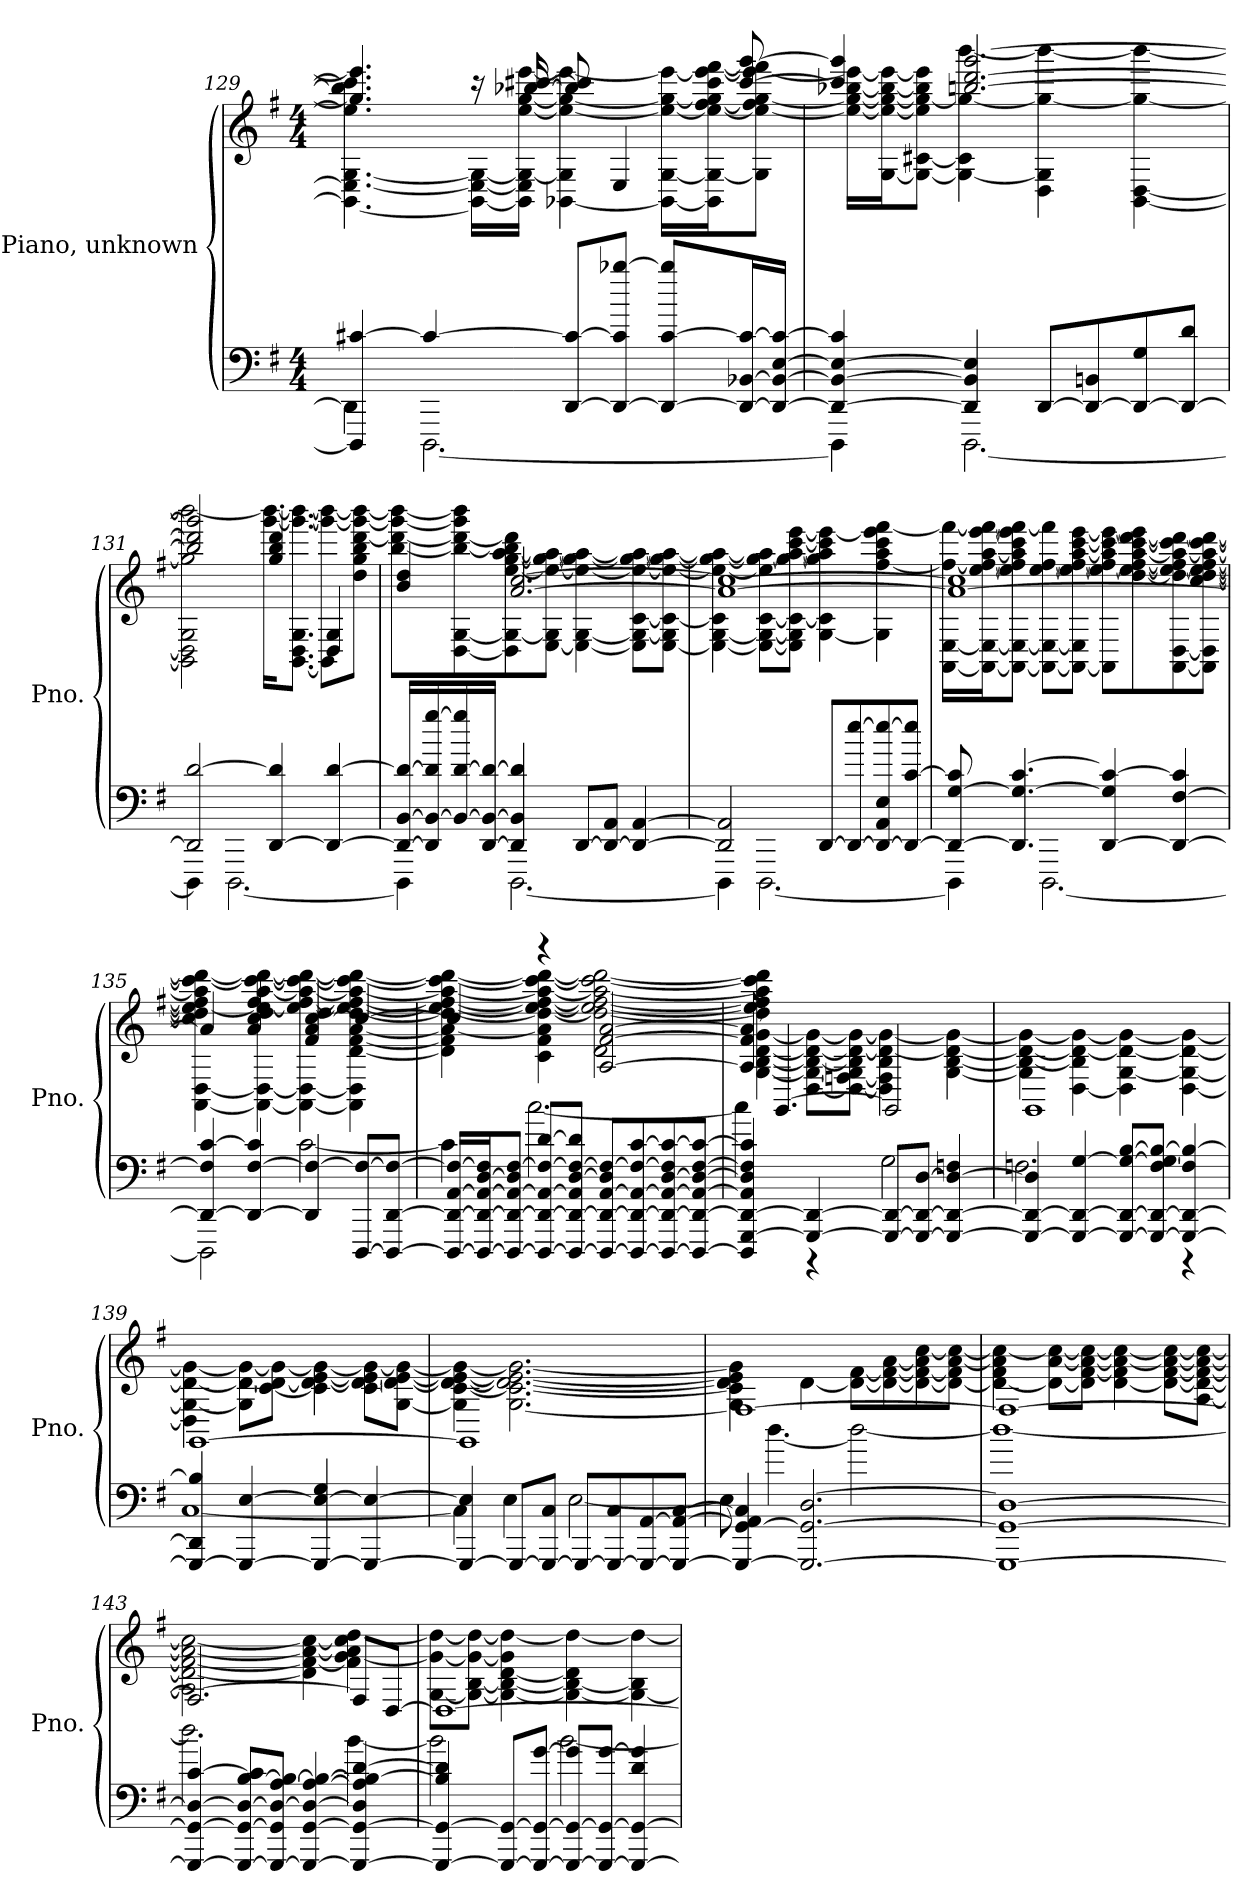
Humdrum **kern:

**kern	**kern
*part1	*part1
*staff2	*staff1
*I"Piano, unknown	*
*I'Pno.	*
*clefF4	*clefG2
*k[f#]	*k[f#]
*M4/4	*M4/4
=129	=129
*^	*^
4DDD/] [4c#X/	4DD\]	4.gg/] 4.eee/]	4.BB-\_ 4.E\_ [4.G\ 4.ee\] 4.bb-\] 4.ccc#\]
4c#/_	[2.DDD\	.	.
.	.	16r	16BB-\_ 16E\_ 16G\_LL
.	.	[16bb-X/ [16ccc#X/	16BB-\] 16E\] 16G\_ [16ee\ [16gg\ [16eee\JJ
[8DD/ 8c#/_L	.	8bb-/] 8ccc#/]	[4BB-X\ 4G\] 4ee\_ 4gg\_ 4eee\_
8DD/_ 8c#/] [8bb-X/J	.	4E/	.
8DD/_ [8c#/ 8bb-/]L	.	.	16BB-\_ [16G\ 16ee\_ 16gg\_ 16eee\_LL
.	.	.	16BB-\] 16G\_ 16ee\_ [16ff#\ 16gg\] 16ccc#\ 16eee\_ [16fff#\J
16DD/_ [16BB-X/ 16c#/_L	.	[8ccc#/ [8ggg/	8G\] 8ee\_ 8ff#\] [8gg\ 8eee\_ 8fff#\]J
16DD/_ 16BB-/_ [16E/ 16c#/_JJ	.	.	.
!!LO:LB:g=z	!!
=130	=130	=130	=130
4DD/_ 4BB-/_ 4E/_ 4c#/]	4DDD\]	4ccc#/] 4ggg/]	16ee\_ 16gg\_ [16bb-X\ 16eee\_LL
.	.	.	[16G\ 16ee\_ 16gg\_ 16bb-\_ 16eee\_J
.	.	.	8G\_ [8c#X\ 8ee\] 8gg\_ 8bb-\] 8eee\]J
4DD/] 4BB-/] 4E/]	[2.DDD\	[2.bbn/ [2.ddd/ [2.ggg/	4G\_ 4c#\] 4gg\_ [4bbb\
[8DD/L	.	.	4D\ 4G\] 4gg\_ 4bbb\_
8DD/_ 8BBn/	.	.	.
8DD/_ 8G/	.	.	[4BB\ [4D\ 4gg\_ 4bbb\_
8DD/_ 8d/J	.	.	.
=131	=131	=131	=131
2DD/] [2d/	4DDD\]	2bb/] 2ddd/] 2ggg/]	2BB\] 2D\] 2G\ 2gg\] 2bbb\_
.	[2.DDD\	.	.
[4DD/ 4d/]	.	4gg/' 4bb/' 4ddd/'	[16ggg\ 16bbb\_KL
.	.	.	[8.BB\ 8.D\ 8.G\ 8.ggg\_ 8.bbb\_J
4DD/_ [4d/	.	4D/ 4G/	8BB\] 8ggg\_ 8bbb\_L
.	.	.	8dd\ 8gg\ 8bb\ [8ddd\ 8ggg\_ 8bbb\_J
=132	=132	=132	=132
16DD/_ [16BB/ 16d/_LL	4DDD\]	4b/ 4dd/	[8bb\ 8ddd\_ 8ggg\_ 8bbb\_L
16DD/] 16BB/_ 16d/] [16gg/	.	.	.
16BB/_ [16d/ 16gg/]	.	.	[8D\ [8G\ 8bb\_ 8ddd\_ 8ggg\] 8bbb\]
[16DD/ 16BB/_ 16d/_JJ	.	.	.
4DD/] 4BB/] 4d/]	[2.DDD\	[2.a/ [2.cc/	8D\] 8G\_ [8ee\ [8gg\ [8aa\ 8bb\] 8ddd\]
.	.	.	[8E\ 8G\] 8ee\_ 8gg\_ 8aa\_J
[8DD/L	.	.	4E\_ [4G\ 4ee\_ 4gg\_ 4aa\_
8DD/_ 8AA/J	.	.	.
4DD/_ [4AA/	.	.	8E\] 8G\_ [8c\ 8ee\_ 8gg\_ 8aa\_L
.	.	.	[8E\ 8G\] 8c\_ 8ee\_ 8gg\_ 8aa\_J
!!LO:LB:g=z	!!
=133	=133	=133	=133
2DD/] 2AA/]	4DDD\]	1a_ 1cc_	4E\_ [4G\ 4c\] 4ee\_ 4gg\_ 4aa\_
.	[2.DDD\	.	8E\_ 8G\_ [8c\ 8ee\] 8gg\_ 8aa\]L
.	.	.	8E\] 8G\] 8c\_ 8gg\_ [8aa\ [8ccc\ [8eee\J
[8DD/L	.	.	[4G\ 4c\] 4gg\] 4aa\] 4ccc\] 4eee\_
8DD/_ [8ee/	.	.	.
8DD/_ 8AA/ 8E/ 8ee/_	.	.	4G\] [4ff#\ 4aa\ 4ccc\ 4eee\] [4fff#\
8DD/_ [8c/ 8ee/]J	.	.	.
=134	=134	=134	=134
8DD/_ [8G/ 8c/]	4DDD\]	1a_ 1cc]	[16AA\ [16E\ 16ff#\_ 16fff#\_LL
.	.	.	16AA\_ 16E\_ [16ee\ 16ff#\_ [16aa\ [16eee\ 16fff#\_J
4.DD/] 4.G/_ [4.c/	.	.	8AA\_ 8E\_ 8ee\] 8ff#\] 8aa\] 8ccc\ 8eee\] 8fff#\_J
.	[2.DDD\	.	8AA\_ 8E\_ [8ee\ [8ff#\ 8fff#\]L
.	.	.	8AA\_ 8E\] 8ee\_ 8ff#\_ [8aa\ [8ccc\ [8eee\J
[4DD/ 4G/] 4c/_	.	.	8AA\] 8ee\_ 8ff#\] 8aa\] 8ccc\] 8eee\_L
.	.	.	[8dd\ 8ee\_ [8ff#\ [8aa\ [8ccc\ [8ddd\ 8eee\]
4DD/_ [4F#/ 4c/]	.	.	[8AA\ [8D\ 8dd\] 8ee\_ 8ff#\] 8aa\_ 8ccc\] 8ddd\_
.	.	.	8AA\] 8D\] [8cc\ [8dd\ 8ee\_ [8ff#\ 8aa\_ [8ccc\ 8ddd\_J
=135	=135	=135	=135
4DD/_ 4F#/] [4c/	2DDD\]	4a/]	[4AA\ [4D\ 4cc\] 4dd\] 4ee\_ 4ff#\] 4aa\] 4ccc\_ 4ddd\_
4DD/_ [4F#/ 4c/]	.	4a/ 4cc/ 4dd/ 4ff#/	4AA\_ 4D\_ 4ee\_ [4aa\ 4ccc\_ 4ddd\_
4DD/] 4F#/_	[2c\	4f#/ 4a/ [4cc/ 4dd/	4AA\_ 4D\_ 4ee\_ [4ff#\ 4aa\_ 4ccc\_ 4ddd\_
[8DDD/ 8F#/_L	.	4cc/_	4AA\] 4D\] [4d\ [4f#\ [4a\ [4dd\ 4ee\_ 4ff#\_ 4aa\_ 4ccc\_ 4ddd\_
8DDD/_ [8DD/ 8F#/_J	.	.	.
!!LO:LB:g=z	!!
=136	=136	=136	=136
16DDD/_ 16DD/_ [16AA/ 16F#/_LL	4c\]	4cc/]	4d\] 4f#\] 4a\_ 4dd\_ 4ee\_ 4ff#\_ 4aa\_ 4ccc\_ 4ddd\_
16DDD/_ 16DD/_ 16AA/_ [16D/ 16F#/]J	.	.	.
8DDD/_ 8DD/_ 8AA/_ 8D/] [8F#/J	.	.	.
8DDD/_ 8DD/_ 8AA/_ 8F#/_ [8d/L	[2.cc\	4r	4c\ 4f#\ 4a\] 4dd\_ 4ee\_ 4ff#\_ 4aa\_ 4ccc\_ 4ddd\_
8DDD/_ 8DD/_ 8AA/] [8D/ 8F#/_ 8d/]J	.	.	.
8DDD/_ 8DD/_ [8AA/ 8D/] 8F#/_L	.	[2A/ [2f#/ [2a/	2d\ 2dd\_ 2ee\_ 2ff#\_ 2aa\_ 2ccc\_ 2ddd\_
8DDD/_ 8DD/_ 8AA/_ 8F#/_ [8c/	.	.	.
8DDD/_ 8DD/_ 8AA/_ [8D/ 8F#/] 8c/_	.	.	.
8DDD/_ 8DD/_ 8AA/_ 8D/_ [8F#/ 8c/_J	.	.	.
=137	=137	=137	=137
4DDD/] [4GGG/ 4DD/_ 4AA/] 4D/] 4F#/] 4c/]	4cc\]	8A/] 8f#/] 8a/]	[4G\ [4B\ [4d\ [4g\ 4dd\] 4ee\] 4ff#\] 4aa\] 4ccc\] 4ddd\]
.	.	[4.GG/	.
4GGG/_ 4DD/_	4r	.	[8D\ 8G\_ 8B\_ 8d\_ 8g\_L
.	.	.	8D\_ [8Fn\ 8G\] 8B\] 8d\_ 8g\_J
8GGG/_ 8DD/_L	2G\	2GG/]	4D\] 4F\] 4B\ 4d\_ 4g\_
8GGG/_ 8DD/_ [8D/J	.	.	.
4GGG/_ 4DD/_ 4D/_ 4Fn/	.	.	[4G\ [4B\ 4d\_ 4g\_
=138	=138	=138	=138
4GGG/_ 4DD/_ 4D/]	2.Fn\	1GG	4G\] 4B\_ 4d\_ 4g\_
4GGG/_ 4DD/_ [4G/	.	.	[4D\ 4B\] 4d\_ 4g\_
8GGG/_ 8DD/_ 8G/_ [8B/L	.	.	4D\] [4G\ 4d\_ 4g\_
8GGG/_ 8DD/_ [8F/ 8G/] 8B/_J	.	.	.
4GGG/_ 4DD/_ 4F/] 4B/_	4r	.	[4D\ 4G\_ 4d\_ 4g\_
!!LO:LB:g=z	!!
=139	=139	=139	=139
4GGG/_ 4DD/] 4B/]	[1C	[1GG	4D\] 4G\_ 4d\_ 4g\_
4GGG/_ [4E/	.	.	8G\] 8d\_ 8g\_L
.	.	.	[8c\ 8d\_ 8g\_J
4GGG/_ 4E/_ 4G/	.	.	4c\] 4d\_ [4e\ 4g\_
4GGG/_ 4E/_	.	.	8c\ 8d\_ 8e\_ 8g\_L
.	.	.	[8G\ 8d\_ 8e\_ 8g\_J
=140	=140	=140	=140
4GGG/_ 4E/]	4C\]	1GG]	4G\] [4c\ 4d\_ 4e\_ 4g\_
8GGG/L_	4E\	.	[2.G\ 2.c\_ 2.d\_ 2.e\_ 2.g\_
8GGG/_ 8C/J	.	.	.
8GGG/L_	[2E\	.	.
8GGG/_ 8C/	.	.	.
8GGG/_ [8AA/	.	.	.
8GGG/_ 8AA/_ [8C/J	.	.	.
=141	=141	=141	=141
4GGG/_ [4GG/ 4AA/] 4C/]	8E\]	[1F#	4G\] 4c\] 4d\] 4e\] 4g\]
.	[4.dd\	.	.
2.GGG/_ 2.GG/_ [2.D/	.	.	[4d\
.	2dd\_	.	8d\_ [8f#\L
.	.	.	8d\_ 8f#\_ [8a\
.	.	.	8d\_ 8f#\_ 8a\] [8cc\
.	.	.	8d\_ 8f#\] [8a\ 8cc\_J
!!LO:PB:g=z	!!
=142	=142	=142	=142
1GGG_ 1GG_ 1D_	1dd_	1F#_	4d\_ 4f#\ 4a\] 4cc\_
.	.	.	8d\_ [8a\ 8cc\_L
.	.	.	8d\] [8f#\ 8a\_ 8cc\_J
.	.	.	[4d\ 4f#\] 4a\_ 4cc\_
.	.	.	8d\_ [8f#\ 8a\_ 8cc\_L
.	.	.	[8A\ 8d\_ 8f#\_ 8a\_ 8cc\_J
=143	=143	=143	=143
4GGG/_ 4GG/_ 4D/_ [4c/	2.dd\]	2.F#/_	2A\] 2d\_ 2f#\_ 2a\_ 2cc\_
8GGG/_ 8GG/_ 8D/_ [8B/ 8c/]L	.	.	.
8GGG/_ 8GG/] 8D/_ [8A/ 8B/_J	.	.	.
4GGG/_ [4GG/ 4D/_ 4A/_ 4B/_	.	.	4d\] 4f#\_ 4a\_ 4cc\_
4GGG/_ 4GG/_ 4D/] 4A/] 4B/_ [4d/	[4b\	8F#/L]	4f#\] [4g\ 4a\] 4cc\] [4dd\
.	.	[8D/J	.
=144	=144	=144	=144
4GGG/_ 4GG/_ 4B/] 4d/]	2b\]	1D_	[8G\ 8g\_ 8dd\_L
.	.	.	8G\_ [8B\ 8g\_ 8dd\_J
8GGG/_ 8GG/_L	.	.	4G\_ 4B\_ [4d\ 4g\] 4dd\_
8GGG/_ 8GG/_ [8g/J	.	.	.
8GGG/_ 8GG/_ 8g/]L	[2b\	.	4G\_ 4B\_ 4d\] 4dd\_
8GGG/_ 8GG/_ [8g/J	.	.	.
4GGG/_ 4GG/_ 4d/ 4g/]	.	.	4G\_ 4B\] 4dd\_
*v	*v	*	*
*	*v	*v
=	=
*-	*-
